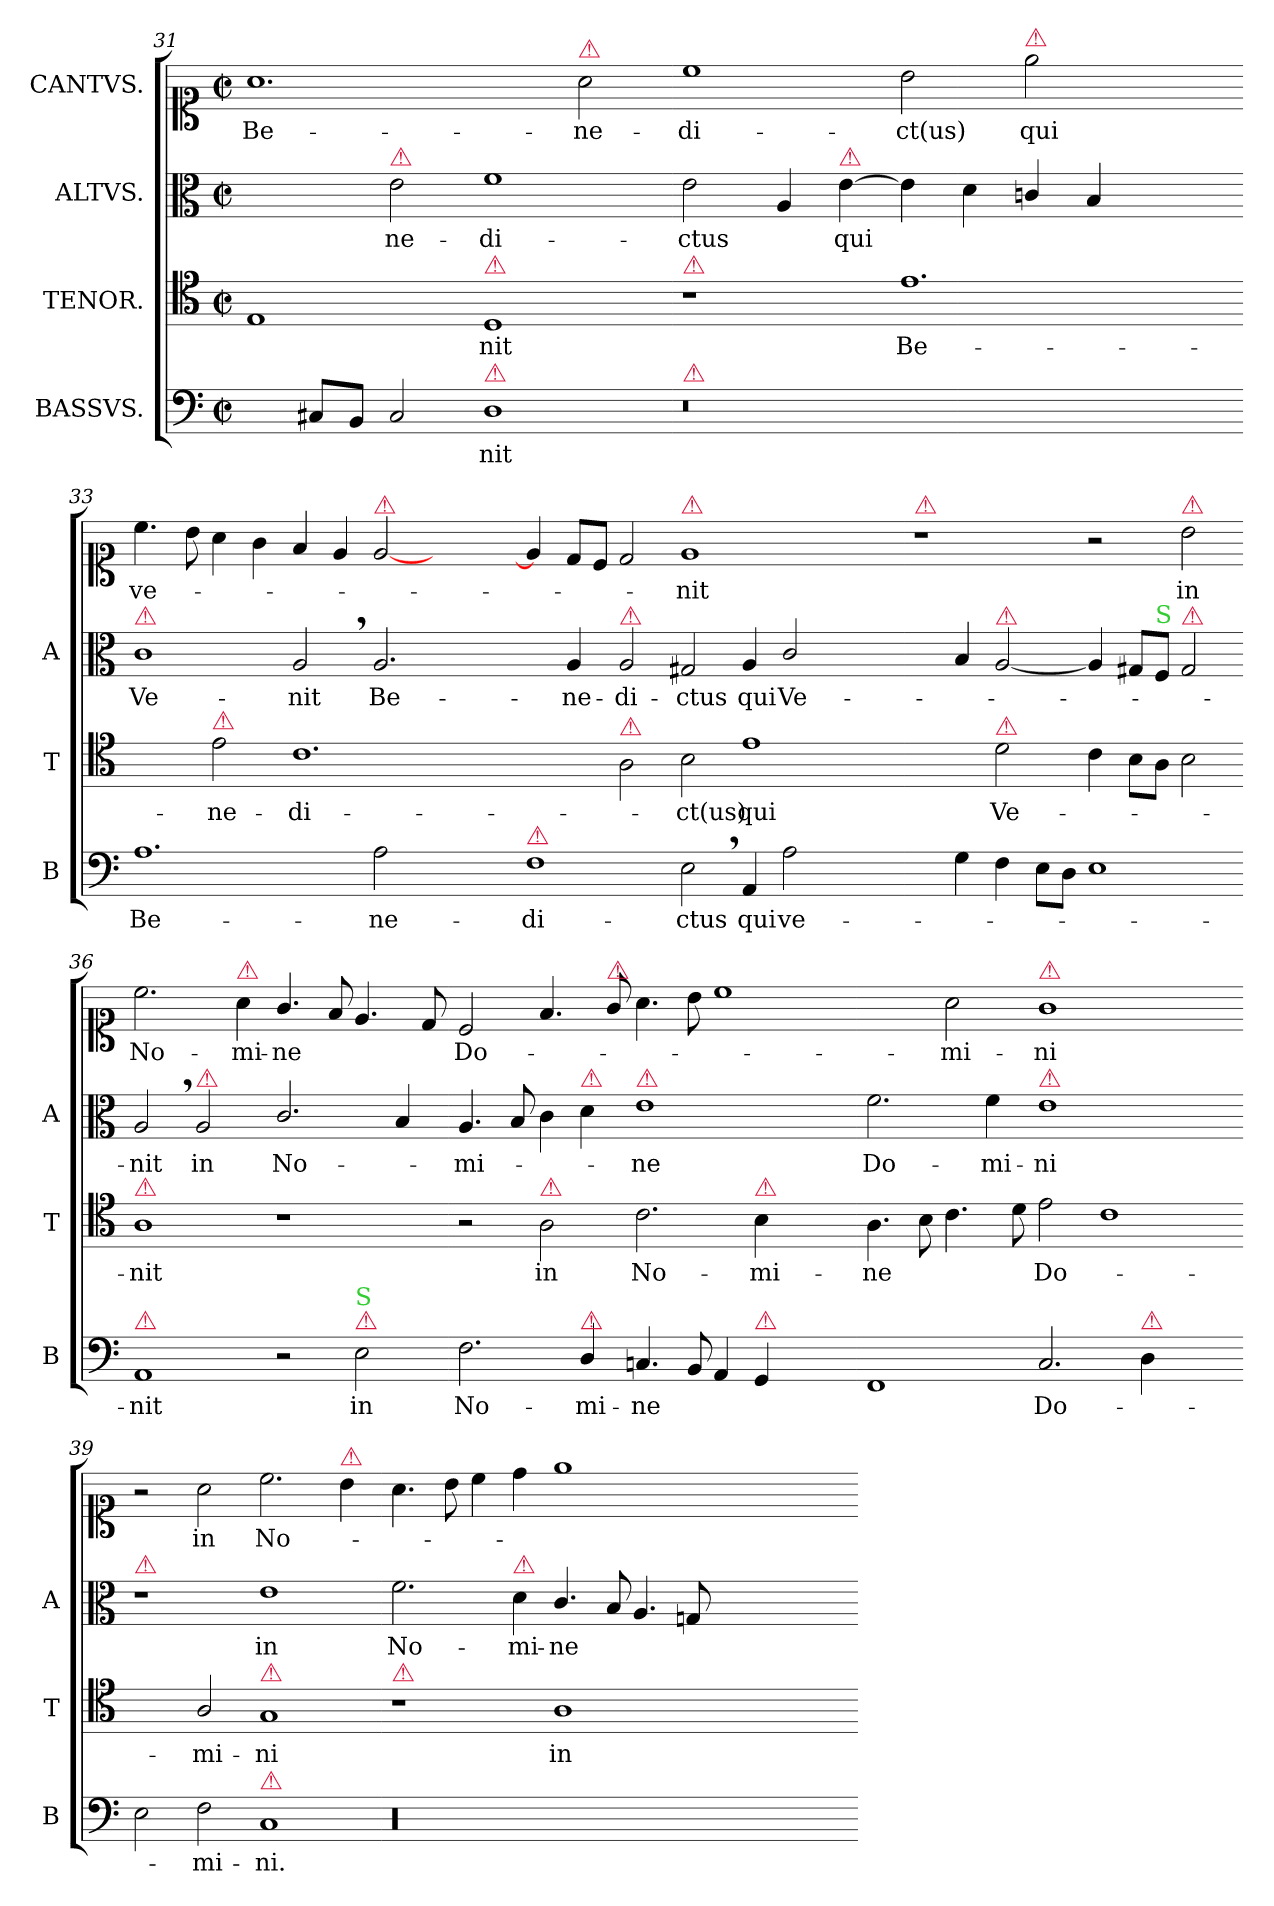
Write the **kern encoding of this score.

**kern	**text	**kern	**text	**kern	**text	**kern	**text
*part4	*part4	*part3	*part3	*part2	*part2	*part1	*part1
*staff4	*staff4	*staff3	*staff3	*staff2	*staff2	*staff1	*staff1
*I"BASSVS.	*	*I"TENOR.	*	*I"ALTVS.	*	*I"CANTVS.	*
*I'B	*	*I'T	*	*I'A	*	*	*
*clefF4	*	*clefC4	*	*clefC3	*	*clefC1	*
*k[]	*	*k[]	*	*k[]	*	*k[]	*
*M2/1	*	*M2/1	*	*M2/1	*	*M2/1	*
*met(c|)	*	*met(c|)	*	*met(c|)	*	*met(c|)	*
=31	=31	=31	=31	=31	=31	=31	=31
4ryy	.	1E/	.	2ryy	.	1.a\	Be-
8C#X/L	.	.	.	.	.	.	.
8BB/J	.	.	.	.	.	.	.
!	!	!	!	!LO:TX:a:color=crimson:t=⚠	!	!	!
2C#/	.	.	.	2e\	ne-	.	.
!	!	!LO:TX:a:color=crimson:t=⚠	!	!	!	!	!
!LO:TX:a:color=crimson:t=⚠	!	!	!	!	!	!	!
1D\	-nit	1D/	-nit	1f\	-di-	.	.
!	!	!	!	!	!	!LO:TX:a:color=crimson:t=⚠	!
.	.	.	.	.	.	2a\	-ne-
=32-	=32-	=32-	=32-	=32-	=32-	=32-	=32-
!	!	!LO:TX:a:color=crimson:t=⚠	!	!	!	!	!
!LO:TX:a:color=crimson:t=⚠	!	!	!	!	!	!	!
0r	.	1r	.	2e\	-ctus	1cc\	-di-
.	.	.	.	4A/	.	.	.
!	!	!	!	!LO:TX:a:color=crimson:t=⚠	!	!	!
.	.	.	.	[4e\	qui	.	.
.	.	1.e\	Be-	4e\]	.	2b\	-ct(us)
.	.	.	.	4d\	.	.	.
!	!	!	!	!	!	!LO:TX:a:color=crimson:t=⚠	!
.	.	.	.	4cn/	.	2ee\	qui
.	.	.	.	4B/	.	.	.
2ryy	.	.	.	2ryy	.	2ryy	.
=33-	=33-	=33-	=33-	=33-	=33-	=33-	=33-
!	!	!	!	!LO:TX:a:color=crimson:t=⚠	!	!	!
1.A\	Be-	2ryy	.	1c\	Ve-	4.cc\	ve-
.	.	.	.	.	.	8b\	.
!	!	!LO:TX:a:color=crimson:t=⚠	!	!	!	!	!
.	.	2e\	-ne-	.	.	4a\	.
.	.	.	.	.	.	4g\	.
.	.	1.c\	-di-	2A,</	-nit	4f/	.
.	.	.	.	.	.	4e/	.
!	!	!	!	!	!	!LO:TX:a:color=crimson:t=⚠	!
2A\	-ne-	.	.	2.A/	Be-	[2e/	.
2ryy	.	.	.	.	.	2ryy	.
.	.	.	.	4ryy	.	.	.
=34-	=34-	=34-	=34-	=34-	=34-	=34-	=34-
!LO:TX:a:color=crimson:t=⚠	!	!	!	!	!	!	!
1F\	-di-	2ryy	.	4ryy	.	4e!/]	.
.	.	.	.	4A/	-ne-	8d/L	.
.	.	.	.	.	.	8c/J	.
!	!	!	!	!LO:TX:a:color=crimson:t=⚠	!	!	!
!	!	!LO:TX:a:color=crimson:t=⚠	!	!	!	!	!
.	.	2A\	.	2A/	-di-	2d/	.
!	!	!	!	!	!	!LO:TX:a:color=crimson:t=⚠	!
2E,<\	-ctus	2B\	-ct(us)	2G#X/	-ctus	1e/	-nit
4AA/	qui	1e\	qui	4A/	qui	.	.
2A\	ve-	.	.	2c/	Ve-	.	.
.	.	.	.	.	.	2ryy	.
4ryy	.	.	.	4ryy	.	.	.
=35-	=35-	=35-	=35-	=35-	=35-	=35-	=35-
!	!	!	!	!	!	!LO:TX:a:color=crimson:t=⚠	!
4ryy	.	2ryy	.	4ryy	.	1r	.
4G\	.	.	.	4B/	.	.	.
!	!	!	!	!LO:TX:a:color=crimson:t=⚠	!	!	!
!	!	!LO:TX:a:color=crimson:t=⚠	!	!	!	!	!
4F\	.	2d\	Ve-	[2A/	.	.	.
8E\L	.	.	.	.	.	.	.
8D\J	.	.	.	.	.	.	.
1E\	.	4c\	.	4A/]	.	2r	.
.	.	8B\L	.	8G#X/L	.	.	.
!	!	!	!	!LO:TX:a:color=limegreen:t=S	!	!	!
.	.	8A\J	.	8F/J	.	.	.
!	!	!	!	!	!	!LO:TX:a:color=crimson:t=⚠	!
!	!	!	!	!LO:TX:a:color=crimson:t=⚠	!	!	!
.	.	2B\	.	2G#/	.	2b\	in
=36-	=36-	=36-	=36-	=36-	=36-	=36-	=36-
!	!	!LO:TX:a:color=crimson:t=⚠	!	!	!	!	!
!LO:TX:a:color=crimson:t=⚠	!	!	!	!	!	!	!
1AA/	-nit	1A\	-nit	2A,</	-nit	2.cc\	No-
!	!	!	!	!LO:TX:a:color=crimson:t=⚠	!	!	!
.	.	.	.	2A/	in	.	.
!	!	!	!	!	!	!LO:TX:a:color=crimson:t=⚠	!
.	.	.	.	.	.	4a\	-mi-
2r	.	1r	.	2.c/	No-	4.g/	-ne
.	.	.	.	.	.	8f/	.
!LO:TX:a:color=crimson:t=⚠	!	!	!	!	!	!	!
!LO:TX:a:color=limegreen:t=S	!	!	!	!	!	!	!
2E\	in	.	.	.	.	4.e/	.
.	.	.	.	4B/	.	.	.
.	.	.	.	.	.	8d/	.
=37-	=37-	=37-	=37-	=37-	=37-	=37-	=37-
2.F\	No-	2r	.	4.A/	-mi-	2c/	Do-
.	.	.	.	8B/	.	.	.
!	!	!LO:TX:a:color=crimson:t=⚠	!	!	!	!	!
.	.	2A\	in	4c\	.	4.f/	.
!	!	!	!	!LO:TX:a:color=crimson:t=⚠	!	!	!
!LO:TX:a:color=crimson:t=⚠	!	!	!	!	!	!	!
4D/	-mi-	.	.	4d\	.	.	.
!	!	!	!	!	!	!LO:TX:a:color=crimson:t=⚠	!
.	.	.	.	.	.	8g/	.
!	!	!	!	!LO:TX:a:color=crimson:t=⚠	!	!	!
4.Cn/	-ne	2.c\	No-	1e\	-ne	4.a\	.
8BB/	.	.	.	.	.	8b\	.
4AA/	.	.	.	.	.	1cc\	.
!	!	!LO:TX:a:color=crimson:t=⚠	!	!	!	!	!
!LO:TX:a:color=crimson:t=⚠	!	!	!	!	!	!	!
4GG/	.	4B\	-mi-	.	.	.	.
2ryy	.	2ryy	.	2ryy	.	.	.
=38-	=38-	=38-	=38-	=38-	=38-	=38-	=38-
1FF/	.	4.A\	-ne	2.f\	Do-	2ryy	.
.	.	8B\	.	.	.	.	.
.	.	4.c\	.	.	.	2a\	-mi-
.	.	.	.	4f\	-mi-	.	.
.	.	8d\	.	.	.	.	.
!	!	!	!	!	!	!LO:TX:a:color=crimson:t=⚠	!
!	!	!	!	!LO:TX:a:color=crimson:t=⚠	!	!	!
2.C/	Do-	2e\	Do-	1e\	-ni	1g\	-ni
.	.	1c\	.	.	.	.	.
!LO:TX:a:color=crimson:t=⚠	!	!	!	!	!	!	!
4D\	.	.	.	.	.	.	.
2ryy	.	.	.	2ryy	.	2ryy	.
=39-	=39-	=39-	=39-	=39-	=39-	=39-	=39-
!	!	!	!	!LO:TX:a:color=crimson:t=⚠	!	!	!
2E\	.	2ryy	.	1r	.	2r	.
2F\	-mi-	2A/	-mi-	.	.	2a\	in
!	!	!LO:TX:a:color=crimson:t=⚠	!	!	!	!	!
!LO:TX:a:color=crimson:t=⚠	!	!	!	!	!	!	!
1C/	-ni.	1G/	-ni	1e\	in	2.cc\	No-
!	!	!	!	!	!	!LO:TX:a:color=crimson:t=⚠	!
.	.	.	.	.	.	4b\	.
=40-	=40-	=40-	=40-	=40-	=40-	=40-	=40-
!	!	!LO:TX:a:color=crimson:t=⚠	!	!	!	!	!
00r	.	1r	.	2.f\	No-	4.a\	.
.	.	.	.	.	.	8b\	.
.	.	.	.	.	.	4cc\	.
!	!	!	!	!LO:TX:a:color=crimson:t=⚠	!	!	!
.	.	.	.	4d\	-mi-	4dd\	.
.	.	1A\	in	4.c/	-ne	1ee\	.
.	.	.	.	8B/	.	.	.
.	.	.	.	4.A/	.	.	.
.	.	.	.	8Gn/	.	.	.
.	.	0ryy	.	0ryy	.	0ryy	.
=-	=-	=-	=-	=-	=-	=-	=-
*-	*-	*-	*-	*-	*-	*-	*-
